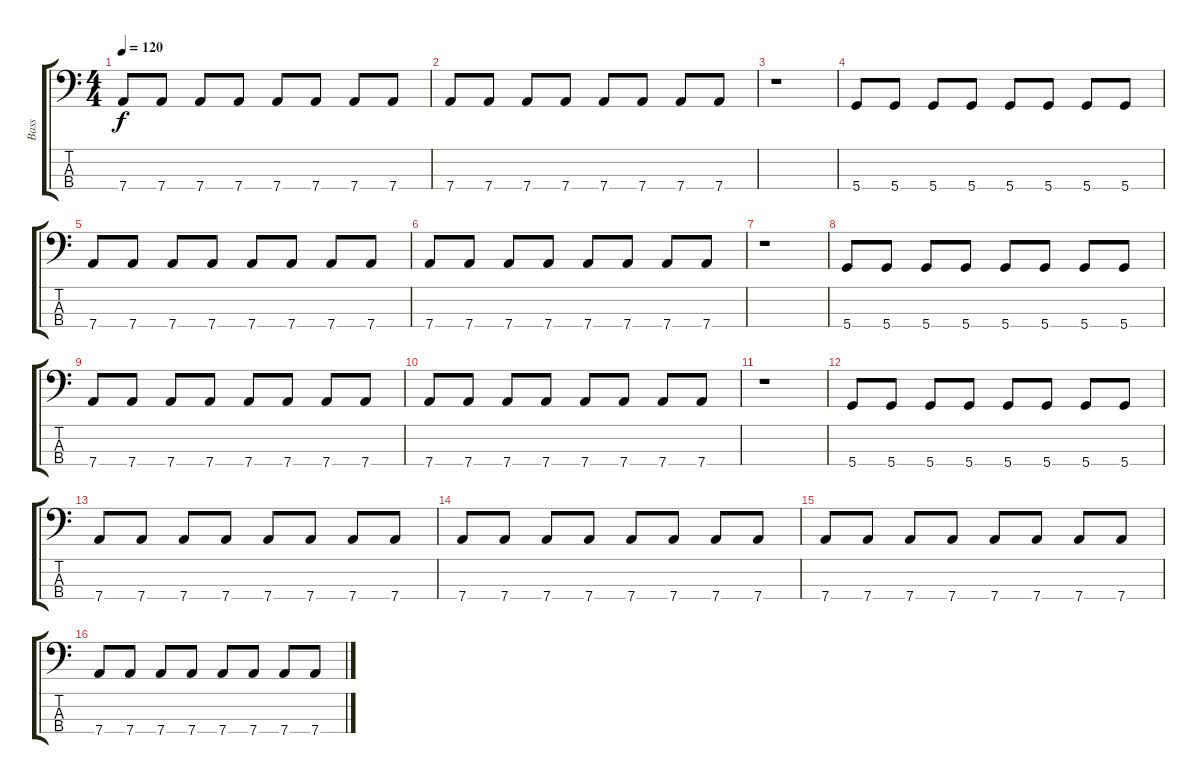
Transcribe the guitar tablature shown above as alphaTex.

\track ("Bass" "Bass") {instrument electricbasspick}
\staff {score tabs}
\tuning (G2 D2 A1 D1) {hide}
\ts (4 4)
\tempo 120
\clef f4
\ks c
7.4.8{dy f} 7.4.8 7.4.8 7.4.8 7.4.8 7.4.8 7.4.8 7.4.8 |
7.4.8 7.4.8 7.4.8 7.4.8 7.4.8 7.4.8 7.4.8 7.4.8 |
r.1 |
5.4.8 5.4.8 5.4.8 5.4.8 5.4.8 5.4.8 5.4.8 5.4.8 |
7.4.8 7.4.8 7.4.8 7.4.8 7.4.8 7.4.8 7.4.8 7.4.8 |
7.4.8 7.4.8 7.4.8 7.4.8 7.4.8 7.4.8 7.4.8 7.4.8 |
r.1 |
5.4.8 5.4.8 5.4.8 5.4.8 5.4.8 5.4.8 5.4.8 5.4.8 |
7.4.8 7.4.8 7.4.8 7.4.8 7.4.8 7.4.8 7.4.8 7.4.8 |
7.4.8 7.4.8 7.4.8 7.4.8 7.4.8 7.4.8 7.4.8 7.4.8 |
r.1 |
5.4.8 5.4.8 5.4.8 5.4.8 5.4.8 5.4.8 5.4.8 5.4.8 |
7.4.8 7.4.8 7.4.8 7.4.8 7.4.8 7.4.8 7.4.8 7.4.8 |
7.4.8 7.4.8 7.4.8 7.4.8 7.4.8 7.4.8 7.4.8 7.4.8 |
7.4.8 7.4.8 7.4.8 7.4.8 7.4.8 7.4.8 7.4.8 7.4.8 |
7.4.8 7.4.8 7.4.8 7.4.8 7.4.8 7.4.8 7.4.8 7.4.8
